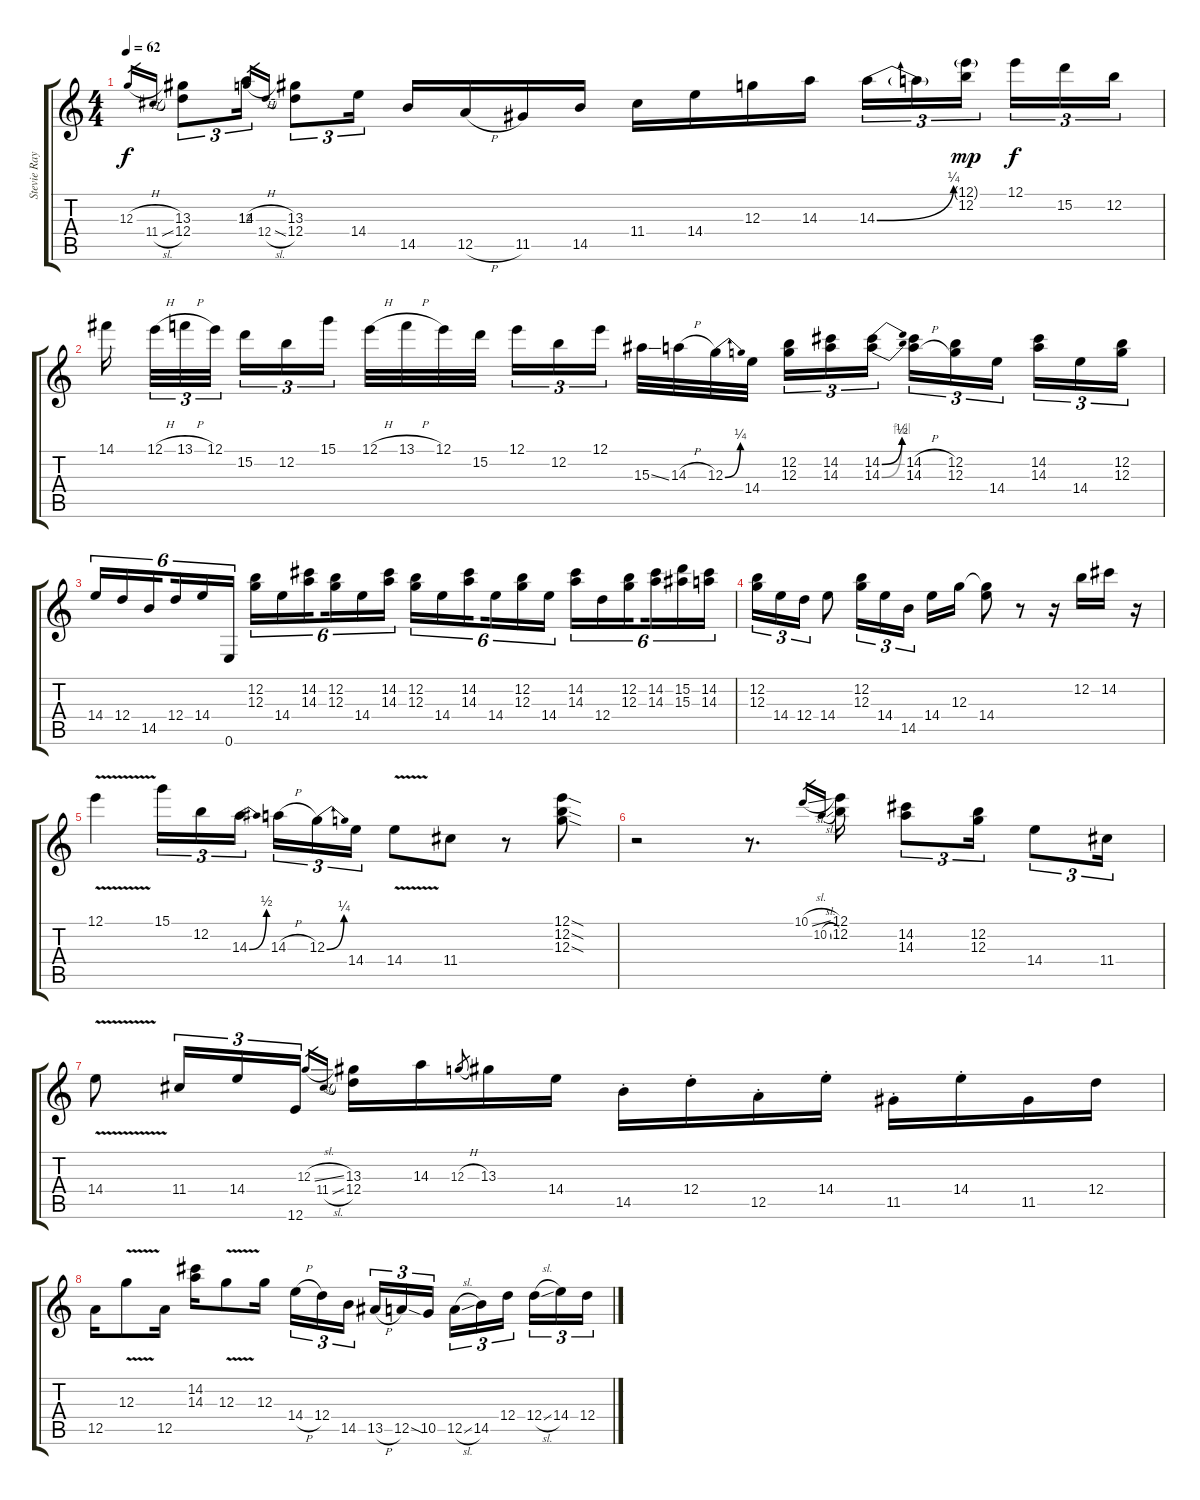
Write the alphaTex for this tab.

\track ("Stevie Ray Vaughan" "Stevie Ray") {instrument electricguitarjazz}
\staff {score tabs}
\tuning (E4 B3 G3 D3 A2 E2) {hide}
\ts (4 4)
\tempo 62
\clef g2
\ks c
12.3{h}.16{gr dy f} 11.4{sl}.16{gr} (13.3 12.4).8{tu (3 2)} 14.3.16{tu (3 2)} 12.3{h}.16{gr} 12.4{sl}.16{gr} (13.3 12.4).8{tu (3 2)} 14.4.16{tu (3 2)} 14.5.16 12.5{h}.16 11.5.16 14.5.16 11.4.16 14.4.16 12.3.16 14.3.16 14.3{be (bend 0 0 60 1)}.16{tu (3 2)} 14.3{t}.16{tu (3 2)} (12.1{g} 12.2).16{tu (3 2) dy mp beam splitsecondary} 12.1.16{tu (3 2) dy f} 15.2.16{tu (3 2)} 12.2.16{tu (3 2)} |
14.1.16{beam splitsecondary} 12.1{h}.32{tu (3 2)} 13.1{h}.32{tu (3 2)} 12.1.32{tu (3 2) beam splitsecondary} 15.2.16{tu (3 2)} 12.2.16{tu (3 2)} 15.1.16{tu (3 2)} 12.1{h}.32 13.1{h}.32 12.1.32 15.2.32{beam splitsecondary} 12.1.16{tu (3 2)} 12.2.16{tu (3 2)} 12.1.16{tu (3 2)} 15.3{ss}.32 14.3{h}.32 12.3{be (bend 0 0 60 1)}.32 14.4.32{beam splitsecondary} (12.2 12.3).16{tu (3 2)} (14.2 14.3).16{tu (3 2)} (14.2{be (bend 0 0 60 2)} 14.3{be (bend 0 0 60 4)}).16{tu (3 2)} (14.2{h} 14.3{h}).16{tu (3 2)} (12.2 12.3).16{tu (3 2)} 14.4.16{tu (3 2) beam splitsecondary} (14.2 14.3).16{tu (3 2)} 14.4.16{tu (3 2)} (12.2 12.3).16{tu (3 2)} |
14.4.16{tu (6 4)} 12.4.16{tu (6 4)} 14.5.16{tu (6 4) beam splitsecondary} 12.4.16{tu (6 4)} 14.4.16{tu (6 4)} 0.6.16{tu (6 4)} (12.2 12.3).16{tu (6 4)} 14.4.16{tu (6 4)} (14.2 14.3).16{tu (6 4) beam splitsecondary} (12.2 12.3).16{tu (6 4)} 14.4.16{tu (6 4)} (14.2 14.3).16{tu (6 4)} (12.2 12.3).16{tu (6 4)} 14.4.16{tu (6 4)} (14.2 14.3).16{tu (6 4) beam splitsecondary} 14.4.16{tu (6 4)} (12.2 12.3).16{tu (6 4)} 14.4.16{tu (6 4)} (14.2 14.3).16{tu (6 4)} 12.4.16{tu (6 4)} (12.2 12.3).16{tu (6 4) beam splitsecondary} (14.2 14.3).16{tu (6 4)} (15.2 15.3).16{tu (6 4)} (14.2 14.3).16{tu (6 4)} |
(12.2 12.3).16{tu (3 2)} 14.4.16{tu (3 2)} 12.4.16{tu (3 2)} 14.4.8 (12.2 12.3).16{tu (3 2)} 14.4.16{tu (3 2)} 14.5.16{tu (3 2) beam splitsecondary} 14.4.16 12.3.16 (12.3{t} 14.4).8 r.8 r.16 12.2.16 14.2.16 r.16 |
12.1{v}.4 15.1.16{tu (3 2)} 12.2.16{tu (3 2)} 14.3{be (bend 0 0 60 2)}.16{tu (3 2) beam splitsecondary} 14.3{h}.16{tu (3 2)} 12.3{be (bend 0 0 60 1)}.16{tu (3 2)} 14.4.16{tu (3 2)} 14.4{v}.8 11.4.8 r.8 (12.1{sod} 12.2{sod} 12.3{sod}).8 |
r.2 r.8{d} 10.1{sl}.16{gr} 10.2{sl}.16{gr} (12.1 12.2).16 (14.2 14.3).8{tu (3 2)} (12.2 12.3).16{tu (3 2)} 14.4.8{tu (3 2)} 11.4.16{tu (3 2)} |
14.4{v}.8 11.4.16{tu (3 2)} 14.4.16{tu (3 2)} 12.6.16{tu (3 2)} 12.3{sl}.16{gr} 11.4{sl}.16{gr} (13.3 12.4).16 14.3.16 12.3{h}.8{gr} 13.3.16 14.4.16 14.5{st}.16 12.4{st}.16 12.5{st}.16 14.4{st}.16 11.5{st}.16 14.4{st}.16 11.5.16 12.4.16 |
12.5.16 12.3{v}.8 12.5.16 (14.2 14.3).16 12.3{v}.8 12.3.16 14.4{h}.16{tu (3 2)} 12.4.16{tu (3 2)} 14.5.16{tu (3 2) beam splitsecondary} 13.5{h}.16{tu (3 2)} 12.5{sod}.16{tu (3 2)} 10.5.16{tu (3 2)} 12.5{sl}.16{tu (3 2)} 14.5.16{tu (3 2)} 12.4.16{tu (3 2) beam splitsecondary} 12.4{sl}.16{tu (3 2)} 14.4.16{tu (3 2)} 12.4.16{tu (3 2)}
